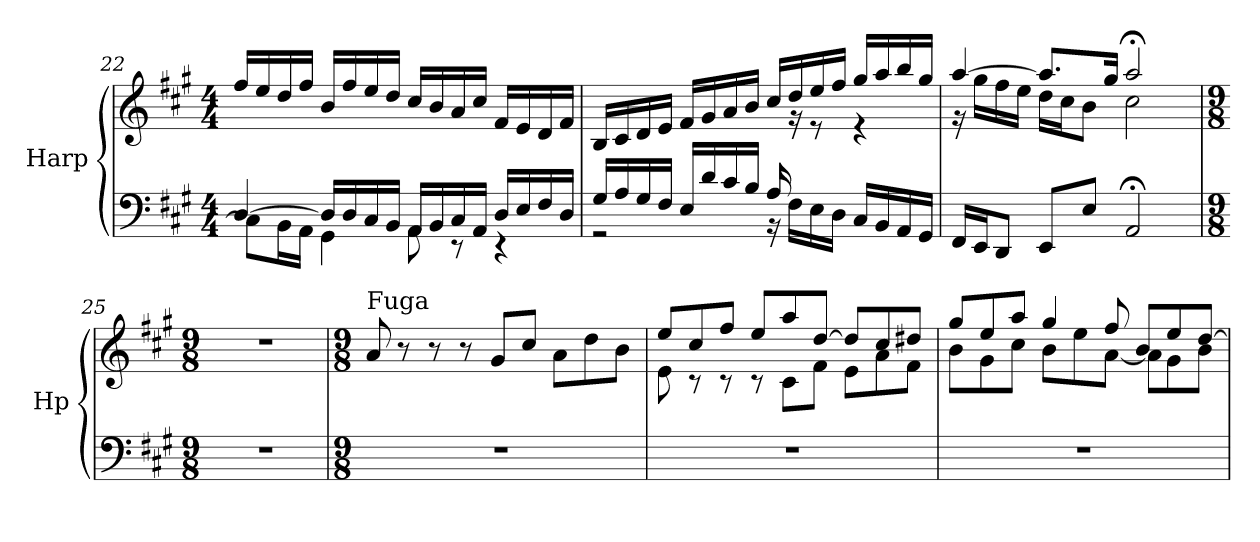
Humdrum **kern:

**kern	**kern
*part1	*part1
*staff2	*staff1
*I"Harp	*
*I'Hp	*
*clefF4	*clefG2
*k[f#c#g#]	*k[f#c#g#]
*M4/4	*M4/4
=22	=22
*^	*
[4D/	8C#\L]	16ff#/LL
.	.	16ee/
.	16BB\L	16dd/
.	16AA\JJ	16ff#/JJ
16D/LL]	4GG#\	16b/LL
16D/	.	16ff#/
16C#/	.	16ee/
16BB/JJ	.	16dd/JJ
16AA/LL	8AA\	16cc#/LL
16BB/	.	16b/
16C#/	8rEE	16a/
16AA/JJ	.	16cc#/JJ
16D/LL	4rEE	16f#/LL
16E/	.	16e/
16F#/	.	16d/
16D/JJ	.	16f#/JJ
!!LO:PB:g=z
=23	=23	=23
*	*	*^
16G#/LL	2rGG	16B/LL	16ryy
*	*	*v	*v
16A/	.	16c#/
16G#/	.	16d/
16F#/JJ	.	16e/JJ
16E/LL	.	16f#/LL
16d/	.	16g#/
16c#/	.	16a/
16B/JJ	.	16b/JJ
16A/	16r	16cc#/LL
*	*	*^
4..ryy	16F#\LL	16dd/	16rg
.	16E\	16ee/	8re
.	16D\JJ	16ff#/JJ	.
.	16C#/LL	16gg#/LL	4re
.	16BB/	16aa/	.
.	16AA/	16bb/	.
.	16GG#/JJ	16gg#/JJ	.
*v	*v	*	*
=24	=24	=24
16FF#/LL	[4aa/	16r
16EE/J	.	16gg#\LL
8DD/J	.	16ff#\
.	.	16ee\JJ
8EE/L	8.aa/L]	16dd\LL
.	.	16cc#\J
8E/J	.	8b\J
.	16gg#/Jk	.
2AA;/	2aa;</	2cc#\
*	*v	*v
=25	=25
*M9/8	*M9/8
8%9r	8%9r
!!LO:PB:g=z
=26	=26
*M9/8	*M9/8
!	!LO:TX:a:t=Fuga
8%9r	8a/
.	8r
.	8r
.	8r
.	8g#/L
.	8cc#/J
.	8a\L
.	8dd\
.	8b\J
=27	=27
*	*^
8%9r	8ee/L	8e\
.	8cc#/	8r
.	8ff#/J	8r
.	8ee/L	8r
.	8aa/	8c#\L
.	[8dd/J	8f#\J
.	8dd/L]	8e\L
.	8cc#/	8a\
.	8dd#X/J	8f#\J
=28	=28	=28
8%9r	8gg#/L	8b\L
.	8ee/	8g#\
.	8aa/J	8cc#\J
.	4gg#/	8b\L
.	.	8ee\
.	8ff#/	[8a\J
.	8b/L	8a\L]
.	8ee/	8g#\
.	[8dd/J	8b\J
*	*v	*v
=	=
*-	*-
